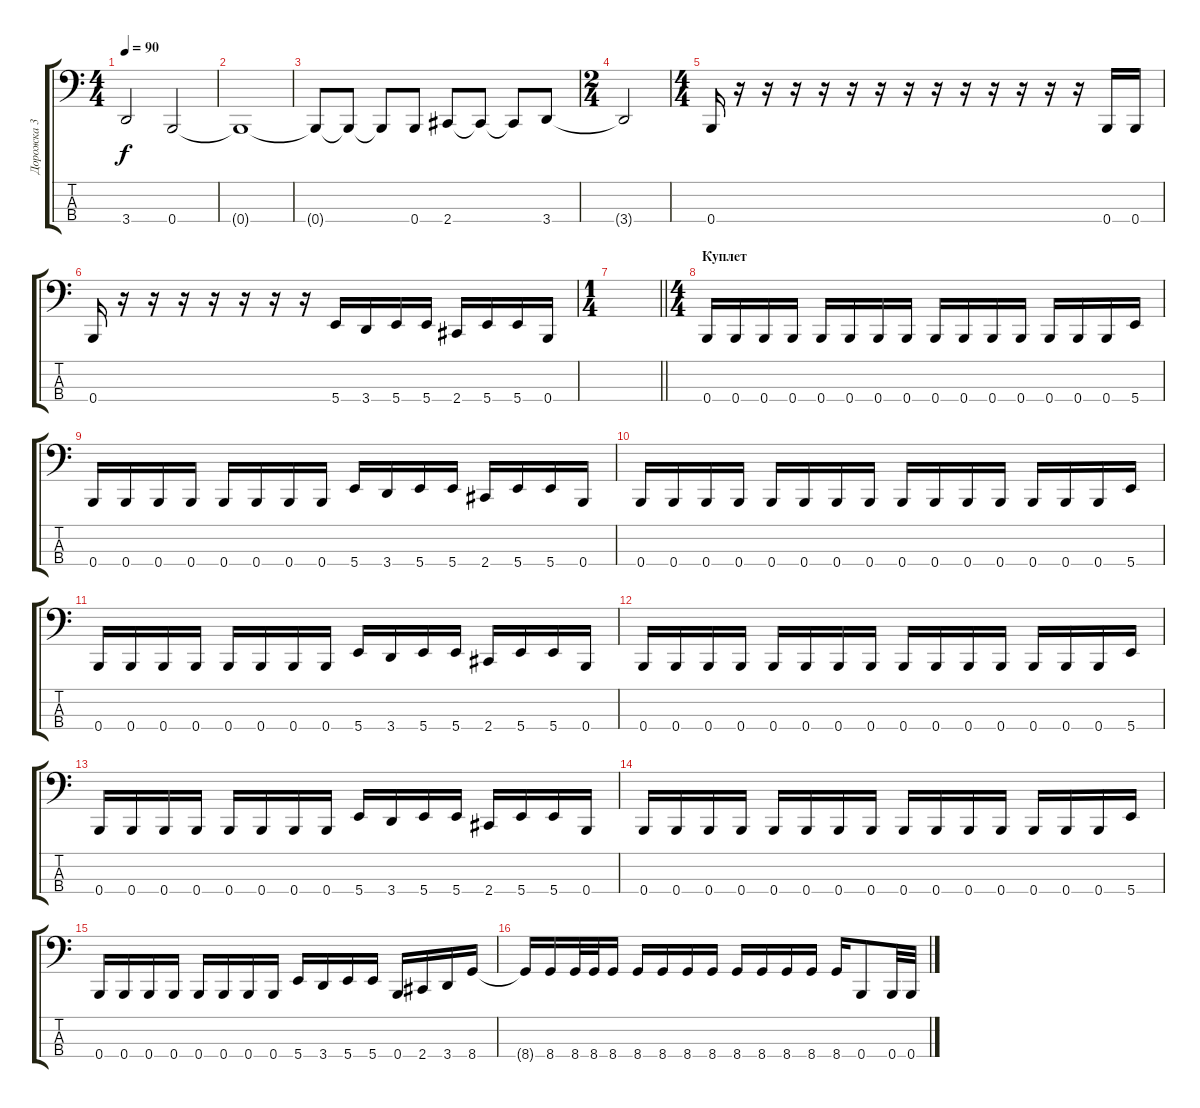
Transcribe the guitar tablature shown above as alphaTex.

\track ("Дорожка 3" "Дорожка 3") {instrument electricbassfinger}
\staff {score tabs}
\tuning (E2 B1 Gb1 B0) {hide}
\ts (4 4)
\tempo 90
\clef f4
\ks c
3.4.2{dy f} 0.4.2 |
0.4{t}.1 |
0.4{t}.8 0.4{t}.8 0.4{t}.8 0.4.8 2.4.8 2.4{t}.8 2.4{t}.8 3.4.8 |
\ts (2 4)
3.4{t}.2 |
\ts (4 4)
0.4.16 r.16 r.16 r.16 r.16 r.16 r.16 r.16 r.16 r.16 r.16 r.16 r.16 r.16 0.4.16 0.4.16 |
0.4.16 r.16 r.16 r.16 r.16 r.16 r.16 r.16 5.4.16 3.4.16 5.4.16 5.4.16 2.4.16 5.4.16 5.4.16 0.4.16 |
\ts (1 4)
\barLineRight lightlight
|
\ts (4 4)
\section ("" "Куплет")
0.4.16 0.4.16 0.4.16 0.4.16 0.4.16 0.4.16 0.4.16 0.4.16 0.4.16 0.4.16 0.4.16 0.4.16 0.4.16 0.4.16 0.4.16 5.4.16 |
0.4.16 0.4.16 0.4.16 0.4.16 0.4.16 0.4.16 0.4.16 0.4.16 5.4.16 3.4.16 5.4.16 5.4.16 2.4.16 5.4.16 5.4.16 0.4.16 |
0.4.16 0.4.16 0.4.16 0.4.16 0.4.16 0.4.16 0.4.16 0.4.16 0.4.16 0.4.16 0.4.16 0.4.16 0.4.16 0.4.16 0.4.16 5.4.16 |
0.4.16 0.4.16 0.4.16 0.4.16 0.4.16 0.4.16 0.4.16 0.4.16 5.4.16 3.4.16 5.4.16 5.4.16 2.4.16 5.4.16 5.4.16 0.4.16 |
0.4.16 0.4.16 0.4.16 0.4.16 0.4.16 0.4.16 0.4.16 0.4.16 0.4.16 0.4.16 0.4.16 0.4.16 0.4.16 0.4.16 0.4.16 5.4.16 |
0.4.16 0.4.16 0.4.16 0.4.16 0.4.16 0.4.16 0.4.16 0.4.16 5.4.16 3.4.16 5.4.16 5.4.16 2.4.16 5.4.16 5.4.16 0.4.16 |
0.4.16 0.4.16 0.4.16 0.4.16 0.4.16 0.4.16 0.4.16 0.4.16 0.4.16 0.4.16 0.4.16 0.4.16 0.4.16 0.4.16 0.4.16 5.4.16 |
0.4.16 0.4.16 0.4.16 0.4.16 0.4.16 0.4.16 0.4.16 0.4.16 5.4.16 3.4.16 5.4.16 5.4.16 0.4.16 2.4.16 3.4.16 8.4.16 |
8.4{t}.16 8.4.16 8.4.32 8.4.32 8.4.16 8.4.16 8.4.16 8.4.16 8.4.16 8.4.16 8.4.16 8.4.16 8.4.16 8.4.16 0.4.8 0.4.32 0.4.32
